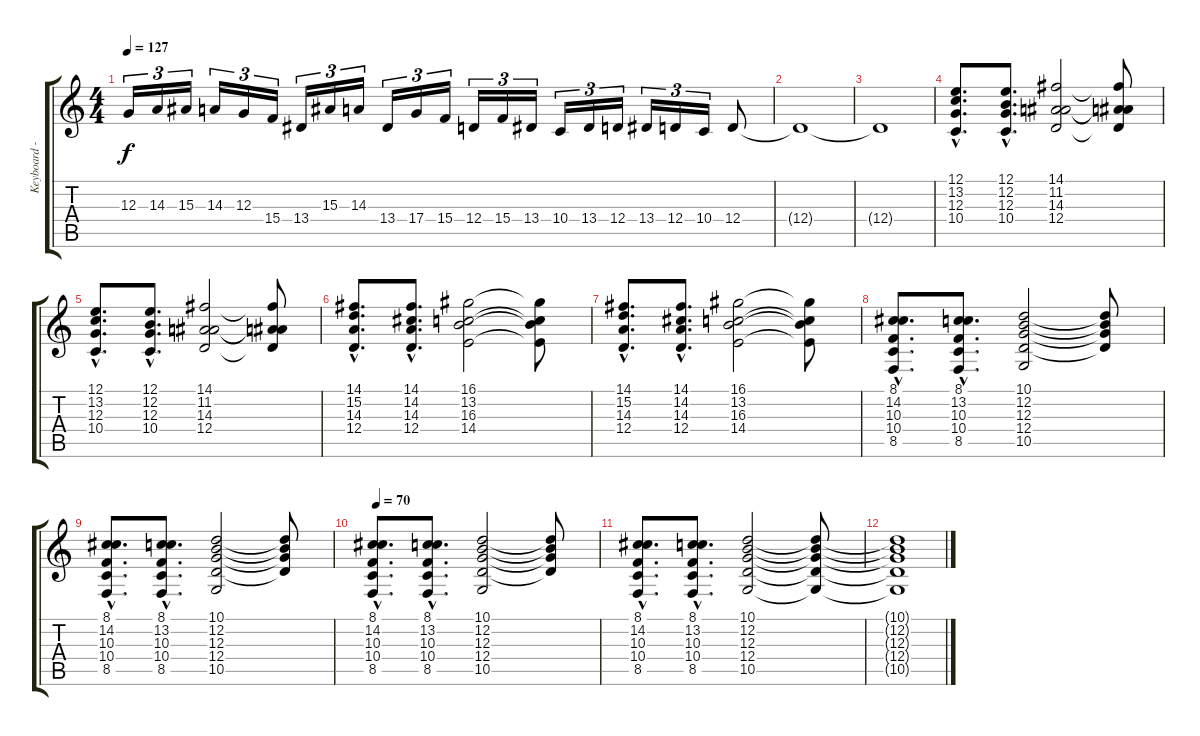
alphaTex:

\track ("Keyboard - Misc. Sounds" "Keyboard -") {instrument pad2warm}
\staff {score tabs}
\tuning (E4 B3 G3 D3 A2 E2) {hide}
\ts (4 4)
\tempo 127
\clef g2
\ks c
12.3.16{tu (3 2) dy f} 14.3.16{tu (3 2)} 15.3.16{tu (3 2)} 14.3.16{tu (3 2)} 12.3.16{tu (3 2)} 15.4.16{tu (3 2)} 13.4.16{tu (3 2)} 15.3.16{tu (3 2)} 14.3.16{tu (3 2)} 13.4.16{tu (3 2)} 17.4.16{tu (3 2)} 15.4.16{tu (3 2)} 12.4.16{tu (3 2)} 15.4.16{tu (3 2)} 13.4.16{tu (3 2)} 10.4.16{tu (3 2)} 13.4.16{tu (3 2)} 12.4.16{tu (3 2)} 13.4.16{tu (3 2)} 12.4.16{tu (3 2)} 10.4.16{tu (3 2)} 12.4.8 |
12.4{t}.1 |
12.4{t}.1 |
(12.1{hac} 13.2{hac} 12.3{hac} 10.4{hac}).8{d volume 10 instrument churchorgan} (12.1{hac} 12.2{hac} 12.3{hac} 10.4{hac}).8{d} (14.1 11.2 14.3 12.4).2 (14.1{t} 11.2{t} 14.3{t} 12.4{t}).8 |
(12.1{hac} 13.2{hac} 12.3{hac} 10.4{hac}).8{d} (12.1{hac} 12.2{hac} 12.3{hac} 10.4{hac}).8{d} (14.1 11.2 14.3 12.4).2 (14.1{t} 11.2{t} 14.3{t} 12.4{t}).8 |
(14.1{hac} 15.2{hac} 14.3{hac} 12.4{hac}).8{d} (14.1{hac} 14.2{hac} 14.3{hac} 12.4{hac}).8{d} (16.1 13.2 16.3 14.4).2 (16.1{t} 13.2{t} 16.3{t} 14.4{t}).8 |
(14.1{hac} 15.2{hac} 14.3{hac} 12.4{hac}).8{d} (14.1{hac} 14.2{hac} 14.3{hac} 12.4{hac}).8{d} (16.1 13.2 16.3 14.4).2 (16.1{t} 13.2{t} 16.3{t} 14.4{t}).8 |
(8.1{hac} 14.2{hac} 10.3{hac} 10.4{hac} 8.5{hac}).8{d} (8.1{hac} 13.2{hac} 10.3{hac} 10.4{hac} 8.5{hac}).8{d} (10.1 12.2 12.3 12.4 10.5).2 (10.1{t} 12.2{t} 12.3{t} 12.4{t}).8 |
(8.1{hac} 14.2{hac} 10.3{hac} 10.4{hac} 8.5{hac}).8{d} (8.1{hac} 13.2{hac} 10.3{hac} 10.4{hac} 8.5{hac}).8{d} (10.1 12.2 12.3 12.4 10.5).2 (10.1{t} 12.2{t} 12.3{t} 12.4{t}).8 |
\tempo 70
(8.1{hac} 14.2{hac} 10.3{hac} 10.4{hac} 8.5{hac}).8{d} (8.1{hac} 13.2{hac} 10.3{hac} 10.4{hac} 8.5{hac}).8{d} (10.1 12.2 12.3 12.4 10.5).2 (10.1{t} 12.2{t} 12.3{t} 12.4{t}).8 |
(8.1{hac} 14.2{hac} 10.3{hac} 10.4{hac} 8.5{hac}).8{d} (8.1{hac} 13.2{hac} 10.3{hac} 10.4{hac} 8.5{hac}).8{d} (10.1 12.2 12.3 12.4 10.5).2{volume 0} (10.1{t} 12.2{t} 12.3{t} 12.4{t} 10.5{t}).8 |
(10.1{t} 12.2{t} 12.3{t} 12.4{t} 10.5{t}).1
